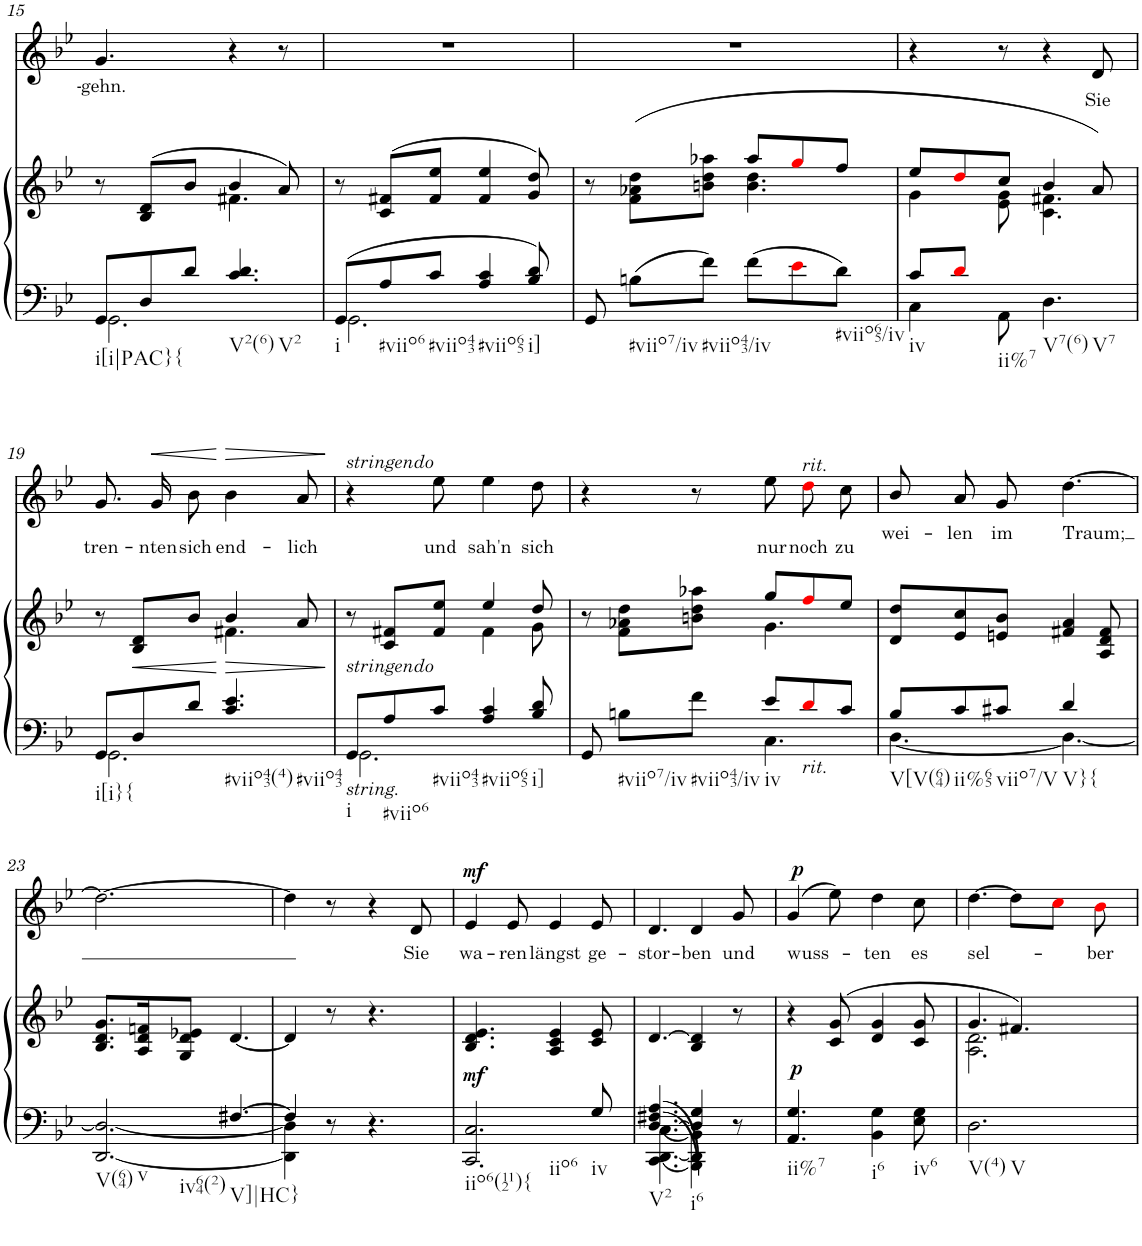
**kern	**kern	**dynam	**kern	**text	**dynam
*part2	*part2	*part2	*part1	*part1	*part1
*staff3	*staff2	*staff2/3	*staff1	*staff1	*staff1
*I"Piano	*	*	*I"Voice	*	*
*I'Pno	*	*	*	*	*
!!LO:PB:g=z
*clefF4	*clefG2	*	*clefG2	*	*
*k[b-e-]	*k[b-e-]	*	*k[b-e-]	*	*
*g:	*g:	*	*g:	*	*
*M6/8	*M6/8	*	*M6/8	*	*
=15	=15	=15	=15	=15	=15
*^	*^	*	*	*	*
!LO:TX:b:t=i[i|PAC}{	!	!	!	!	!	!	!
!	!	!	!	!	!	!LO:LY:b	!
8GG/L	2.GG\	8r	4.ryy	.	4.g/	-gehn.	.
8D/	.	(>8B-/ 8d/L	.	.	.	.	.
8d/J	.	8b-/J	.	.	.	.	.
!LO:TX:b:t=V2(6)	!	!	!	!	!	!	!
!LO:TX:b:t=V2	!	!	!	!	!	!	!
4.c/ 4.d/	.	4b-/	4.f#X\	.	4r	.	.
.	.	8a/)	.	.	8r	.	.
*	*	*v	*v	*	*	*	*
=16	=16	=16	=16	=16	=16	=16
!LO:TX:b:t=i	!	!	!	!	!	!
8GG/L	2.GG\	8r	.	2.r	.	.
!LO:TX:b:t=#viio6	!	!	!	!	!	!
8A/	.	(>8c/ 8f#X/L	.	.	.	.
!LO:TX:b:t=#viio43	!	!	!	!	!	!
8c/J	.	8f#/ 8ee-/J	.	.	.	.
!LO:TX:b:t=#viio65	!	!	!	!	!	!
4A/ 4c/	.	4f#/ 4ee-/	.	.	.	.
!LO:TX:b:t=i]	!	!	!	!	!	!
8B-/ 8d/	.	8g/ 8dd/)	.	.	.	.
*v	*v	*	*	*	*	*
=17	=17	=17	=17	=17	=17
*	*^	*	*	*	*
8GG/	8r	4.ryy	.	2.r	.	.
!LO:TX:b:t=#viio7/iv	!	!	!	!	!	!
8Bn\L	(>8f\ 8a-X\ 8dd\L	.	.	.	.	.
!LO:TX:b:t=#viio43/iv	!	!	!	!	!	!
8f\J	8bn\ 8dd\ 8aa-X\J	.	.	.	.	.
8f\L	8aa-/L	4.b\ 4.dd\	.	.	.	.
8e-i\	8ggi/	.	.	.	.	.
!LO:TX:b:t=#viio65/iv	!	!	!	!	!	!
8d\J	8ff/J	.	.	.	.	.
=18	=18	=18	=18	=18	=18	=18
*^	*	*	*	*	*	*
!LO:TX:b:t=iv	!	!	!	!	!	!	!
8c/L	4C\	8ee-/L	4g\	.	4r	.	.
8di/J	.	8ddi/	.	.	.	.	.
!LO:TX:b:t=ii%7	!	!	!	!	!	!	!
8AA\	2ryy	8cc/J	8e-\ 8g\	.	8r	.	.
!LO:TX:b:t=V7(6)	!	!	!	!	!	!	!
!LO:TX:b:t=V7	!	!	!	!	!	!	!
4.D\	.	4b-/	4.c\ 4.f#X\	.	4r	.	.
!	!	!	!	!	!	!LO:LY:b	!
.	.	8a/)	.	.	8d/	Sie	.
!!LO:LB:g=z
=19	=19	=19	=19	=19	=19	=19	=19
!LO:TX:b:t=i[i}{	!	!	!	!	!	!	!
!	!	!	!	!	!	!LO:LY:b	!
8GG/L	2.GG\	8r	4.ryy	.	8.g/	tren-	.
!	!	!	!	!LO:HP:b	!	!	!
8D/	.	8B-/ 8d/L	.	<	.	.	.
!	!	!	!	!	!	!LO:LY:b	!LO:HP:b
.	.	.	.	.	16g/	-nten	<
!	!	!	!	!	!	!LO:LY:b	!
8d/J	.	8b-/J	.	.	8b-\	sich	.
!LO:TX:b:t=#viio43(4)	!	!	!	!	!	!	!
!LO:TX:b:t=#viio43	!	!	!	!	!	!	!
!	!	!	!	!LO:HP:n=1:b	!	!LO:LY:b	!LO:HP:n=1:b
4.c/ 4.e-/	.	4b-/	4.f#X\	[ >	4b-\	end-	[ >
!	!	!	!	!	!	!LO:LY:b	!
.	.	8a/	.	.	8a/	-lich	.
*v	*v	*	*	*	*	*	*
*	*v	*v	*	*	*	*
.	.	]	.	.	]
=20	=20	=20	=20	=20	=20
*^	*^	*	*	*	*
!	!	!	!	!	!LO:TX:a:i:t=stringendo	!	!
!	!	!LO:TX:b:i:t=stringendo	!	!	!	!	!
!LO:TX:b:i:t=string.	!	!	!	!	!	!	!
!LO:TX:b:t=i	!	!	!	!	!	!	!
8GG/L	2.GG\	8r	4.ryy	.	4r	.	.
!LO:TX:b:t=#viio6	!	!	!	!	!	!	!
8A/	.	8c/ 8f#X/L	.	.	.	.	.
!LO:TX:b:t=#viio43	!	!	!	!	!	!	!
!	!	!	!	!	!	!LO:LY:b	!
8c/J	.	8f#/ 8ee-/J	.	.	8ee-\	und	.
!LO:TX:b:t=#viio65	!	!	!	!	!	!	!
!	!	!	!	!	!	!LO:LY:b	!
4A/ 4c/	.	4ee-/	4f#\	.	4ee-\	sah'n	.
!LO:TX:b:t=i]	!	!	!	!	!	!	!
!	!	!	!	!	!	!LO:LY:b	!
8B-/ 8d/	.	8dd/	8g\	.	8dd\	sich	.
=21	=21	=21	=21	=21	=21	=21	=21
8GG/	4.ryy	8r	4.ryy	.	4r	.	.
!LO:TX:b:t=#viio7/iv	!	!	!	!	!	!	!
8Bn\L	.	8f\ 8a-X\ 8dd\L	.	.	.	.	.
!LO:TX:b:t=#viio43/iv	!	!	!	!	!	!	!
8f\J	.	8bn\ 8dd\ 8aa-X\J	.	.	8r	.	.
!LO:TX:b:t=iv	!	!	!	!	!	!	!
!	!	!	!	!	!	!LO:LY:b	!
8e-/L	4.C\	8gg/L	4.g\	.	8ee-\	nur	.
!	!	!	!	!	!LO:TX:a:i:t=rit.	!	!
!LO:TX:b:i:t=rit.	!	!	!	!	!	!	!
!	!	!	!	!	!	!LO:LY:b	!
8di/	.	8ffi/	.	.	8ddi\	noch	.
!	!	!	!	!	!	!LO:LY:b	!
8c/J	.	8ee-/J	.	.	8cc\	zu	.
*	*	*v	*v	*	*	*	*
=22	=22	=22	=22	=22	=22	=22
!LO:TX:b:t=V[V(64)	!	!	!	!	!	!
!	!	!	!	!	!LO:LY:b	!
8B-/L	[<4.D\	8d/ 8dd/L	.	8b-/	wei-	.
!LO:TX:b:t=ii%65	!	!	!	!	!	!
!	!	!	!	!	!LO:LY:b	!
8c/	.	8e-/ 8cc/	.	8a/	-len	.
!LO:TX:b:t=viio7/V	!	!	!	!	!	!
!	!	!	!	!	!LO:LY:b	!
8c#X/J	.	8en/ 8b-/J	.	8g/	im	.
!LO:TX:b:t=V}{	!	!	!	!	!	!
!	!	!	!	!	!LO:LY:b	!
4d/	4.D\_	4f#X/ 4a/	.	[4.dd\	Traum;	.
8ryy	.	8A/ 8d/ 8f#/	.	.	.	.
!!LO:LB:g=z
=23	=23	=23	=23	=23	=23	=23
!LO:TX:b:t=V(64)	!	!	!	!	!	!
!LO:TX:b:t=v	!	!	!	!	!	!
!LO:TX:b:t=iv64(2)	!	!	!	!	!	!
4.ryy	[<2.DD/ 2.D/_	8.B-/ 8.d/ 8.g/L	.	2.dd\_	.	.
.	.	16A/ 16d/ 16fn/K	.	.	.	.
.	.	8G/ 8d/ 8e-X/J	.	.	.	.
!LO:TX:b:t=V]|HC}	!	!	!	!	!	!
[4.F#X/	.	[<4.d/	.	.	.	.
=24	=24	=24	=24	=24	=24	=24
4F#/]	4DD\] 4D\]	4d/]	.	4dd\]	.	.
8r	2ryy	8r	.	8r	.	.
4.r	.	4.r	.	4r	.	.
!	!	!	!	!	!LO:LY:b	!
.	.	.	.	8d/	Sie	.
=25	=25	=25	=25	=25	=25	=25
!LO:TX:b:t=iio6(112){	!	!	!	!	!	!
!LO:TX:b:t=iio6	!	!	!	!	!	!
!	!	!	!LO:DY:b	!	!LO:LY:b	!LO:DY:a
2ryy	2.CC/ 2.C/	4.B-/ 4.d/ 4.e-/	mf	4e-/	wa-	mf
!	!	!	!	!	!LO:LY:b	!
.	.	.	.	8e-/	-ren	.
!	!	!	!	!	!LO:LY:b	!
.	.	4A/ 4c/ 4e-/	.	4e-/	längst	.
8ryy	.	.	.	.	.	.
!LO:TX:b:t=iv	!	!	!	!	!	!
!	!	!	!	!	!LO:LY:b	!
8G/	.	8c/ 8e-/	.	8e-/	ge-	.
=26	=26	=26	=26	=26	=26	=26
!LO:TX:b:t=V2	!	!	!	!	!	!
!	!	!	!	!	!LO:LY:b	!
[4.D/ 4.F#X/ 4.A/	4.CC\ [<4.DD\ 4.C\	(>(>[>4.d/	.	4.d/	-stor-	.
!LO:TX:b:t=i6	!	!	!	!	!	!
!	!	!	!	!	!LO:LY:b	!
4D/] 4G/))	4BBB-\ 4DD\] 4BB-\	4B-/ 4d/]	.	4d/	-ben	.
!	!	!	!	!	!LO:LY:b	!
8r	8ryy	8r	.	8g/	und	.
=27	=27	=27	=27	=27	=27	=27
!LO:TX:b:t=ii%7	!	!	!	!	!	!
!	!	!	!LO:DY:b	!	!LO:LY:b	!LO:DY:a
*v	*v	*	*	*	*	*
4.AA/ 4.G/	4r	p	(>4g/	wuss-	p
.	(>8c/ 8g/	.	8ee-\)	.	.
!LO:TX:b:t=i6	!	!	!	!	!
!	!	!	!	!LO:LY:b	!
4BB-\ 4G\	4d/ 4g/	.	4dd\	-ten	.
!LO:TX:b:t=iv6	!	!	!	!	!
!	!	!	!	!LO:LY:b	!
8E-\ 8G\	8c/ 8g/	.	8cc\	es	.
=28	=28	=28	=28	=28	=28
*	*^	*	*	*	*
!LO:TX:b:t=V(4)	!	!	!	!	!	!
!LO:TX:b:t=V	!	!	!	!	!	!
!	!	!	!	!	!LO:LY:b	!
2.D\	4.g/	2.A\ 2.d\	.	[4.dd\	sel-	.
.	4.f#X/)	.	.	8dd\L]	.	.
.	.	.	.	8cci\J	.	.
!	!	!	!	!	!LO:LY:b	!
.	.	.	.	8b-i\	-ber	.
*	*v	*v	*	*	*	*
=	=	=	=	=	=
*-	*-	*-	*-	*-	*-
